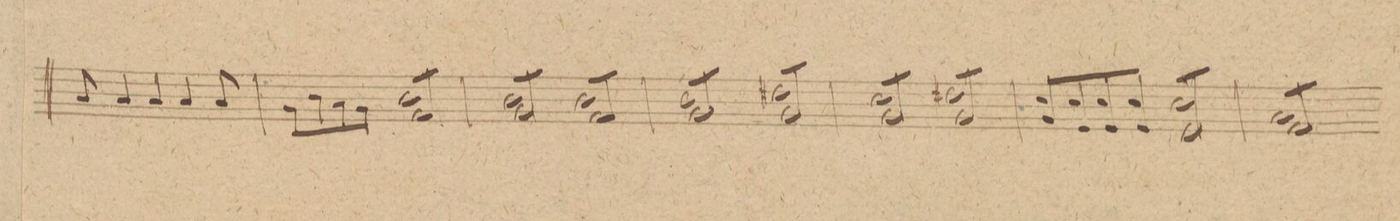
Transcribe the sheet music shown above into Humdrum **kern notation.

**kern	**dynam
*I"Violino IIdo	*
*clefG2	*
*k[f#c#g#]	*
*met(c|)	*
*M2/2	*
8a/	.
4a/	.
4a/	.
4a/	.
8a/	.
=20	=20
8g#\L	.
8b\	.
8a\	.
8g#\J	.
*tremolo	*
8bL 8f#/	.
8b 8f#/	.
8b 8f#/	.
8bJ 8f#/	.
=21	=21
8bL 8g#/	.
8b 8g#/	.
8b 8g#/	.
8bJ 8g#/	.
8bL 8f#/	.
8b 8f#/	.
8b 8f#/	.
8bJ 8f#/	.
=22	=22
8bL 8g#/	.
8b 8g#/	.
8b 8g#/	.
8bJ 8g#/	.
8dd#XL 8g#/	.
8dd# 8g#/	.
8dd# 8g#/	.
8dd#J 8g#/	.
=23	=23
8cc#L 8g#/	.
8cc# 8g#/	.
8cc# 8g#/	.
8cc#J 8g#/	.
8dd#XL 8g#/	.
8dd# 8g#/	.
8dd# 8g#/	.
8dd#J 8g#/	.
=24	=24
8cc#L 8g#/	.
8cc# 8e/	.
8cc# 8e/	.
8cc#J 8e/	.
8cc#L 8e/	.
8cc# 8e/	.
8cc# 8e/	.
8cc#J 8e/	.
=25	=25
8aL 8f#/	.
8a 8f#/	.
8a 8f#/	.
8aJ 8f#/	.
*-	*-
